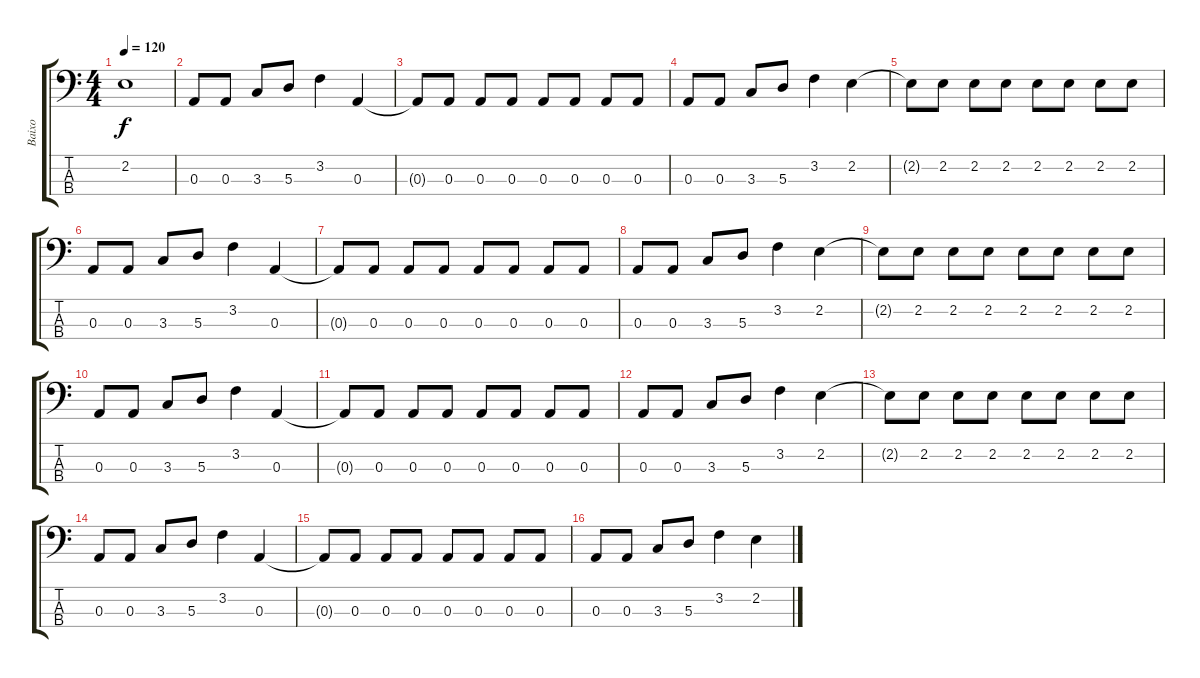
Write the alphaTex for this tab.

\track ("Baixo" "Baixo") {instrument electricbassfinger}
\staff {score tabs}
\tuning (G2 D2 A1 E1) {hide}
\ts (4 4)
\tempo 120
\clef f4
\ks c
2.2{t}.1{dy f} |
0.3.8 0.3.8 3.3.8 5.3.8 3.2.4 0.3.4 |
0.3{t}.8 0.3.8 0.3.8 0.3.8 0.3.8 0.3.8 0.3.8 0.3.8 |
0.3.8 0.3.8 3.3.8 5.3.8 3.2.4 2.2.4 |
2.2{t}.8 2.2.8 2.2.8 2.2.8 2.2.8 2.2.8 2.2.8 2.2.8 |
0.3.8 0.3.8 3.3.8 5.3.8 3.2.4 0.3.4 |
0.3{t}.8 0.3.8 0.3.8 0.3.8 0.3.8 0.3.8 0.3.8 0.3.8 |
0.3.8 0.3.8 3.3.8 5.3.8 3.2.4 2.2.4 |
2.2{t}.8 2.2.8 2.2.8 2.2.8 2.2.8 2.2.8 2.2.8 2.2.8 |
0.3.8 0.3.8 3.3.8 5.3.8 3.2.4 0.3.4 |
0.3{t}.8 0.3.8 0.3.8 0.3.8 0.3.8 0.3.8 0.3.8 0.3.8 |
0.3.8 0.3.8 3.3.8 5.3.8 3.2.4 2.2.4 |
2.2{t}.8 2.2.8 2.2.8 2.2.8 2.2.8 2.2.8 2.2.8 2.2.8 |
0.3.8 0.3.8 3.3.8 5.3.8 3.2.4 0.3.4 |
0.3{t}.8 0.3.8 0.3.8 0.3.8 0.3.8 0.3.8 0.3.8 0.3.8 |
0.3.8 0.3.8 3.3.8 5.3.8 3.2.4 2.2.4
